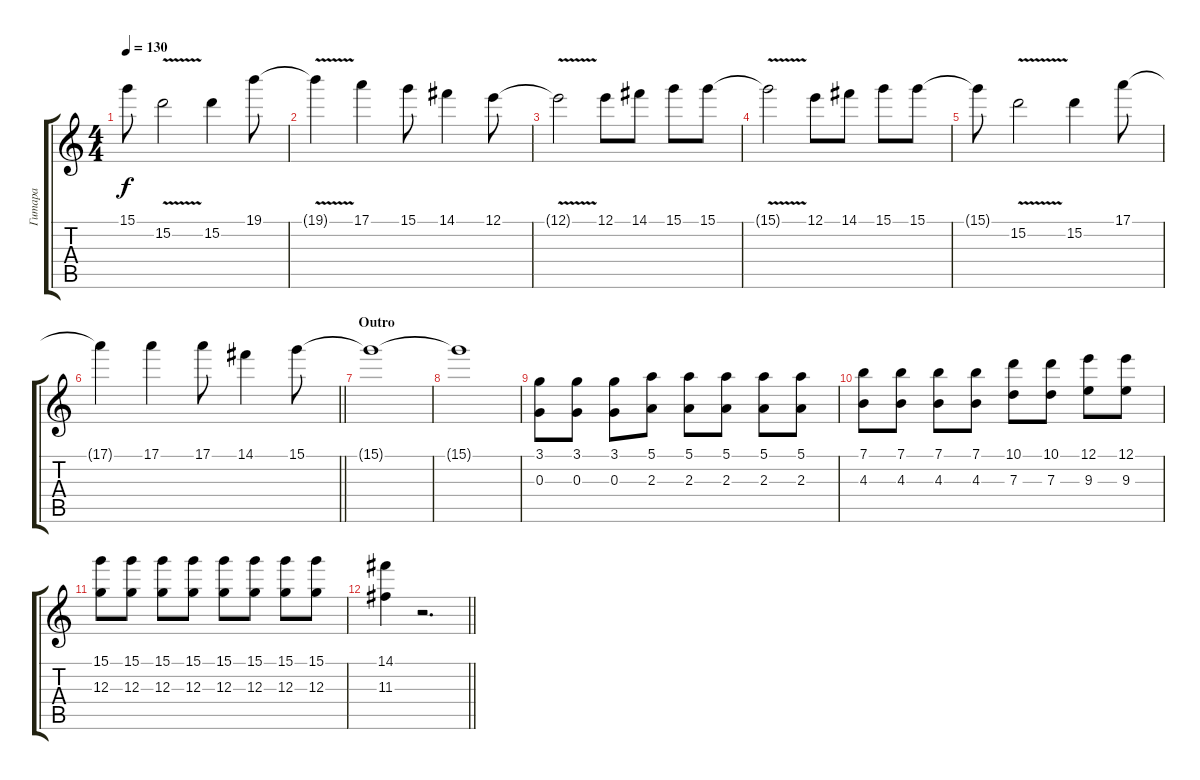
\track ("Гитара" "Гитара") {instrument overdrivenguitar}
\staff {score tabs}
\tuning (E4 B3 G3 D3 A2 E2) {hide}
\ts (4 4)
\tempo 130
\clef g2
\ks c
15.1{t}.8{dy f} 15.2{v}.2 15.2.4 19.1.8 |
19.1{v t}.4 17.1.4 15.1.8 14.1.4 12.1.8 |
12.1{v t}.2 12.1.8 14.1.8 15.1.8 15.1.8 |
15.1{v t}.2 12.1.8 14.1.8 15.1.8 15.1.8 |
15.1{t}.8 15.2{v}.2 15.2.4 17.1.8 |
\barLineRight lightlight
17.1{t}.4 17.1.4 17.1.8 14.1.4 15.1.8 |
\section ("" "Outro")
15.1{t}.1{volume 1} |
15.1{t}.1 |
(3.1 0.3).8{volume 13} (3.1 0.3).8 (3.1 0.3).8 (5.1 2.3).8 (5.1 2.3).8 (5.1 2.3).8 (5.1 2.3).8 (5.1 2.3).8 |
(7.1 4.3).8 (7.1 4.3).8 (7.1 4.3).8 (7.1 4.3).8 (10.1 7.3).8 (10.1 7.3).8 (12.1 9.3).8 (12.1 9.3).8 |
(15.1 12.3).8 (15.1 12.3).8 (15.1 12.3).8 (15.1 12.3).8 (15.1 12.3).8 (15.1 12.3).8 (15.1 12.3).8 (15.1 12.3).8 |
\barLineRight lightlight
(14.1 11.3).4 r.2{d}
